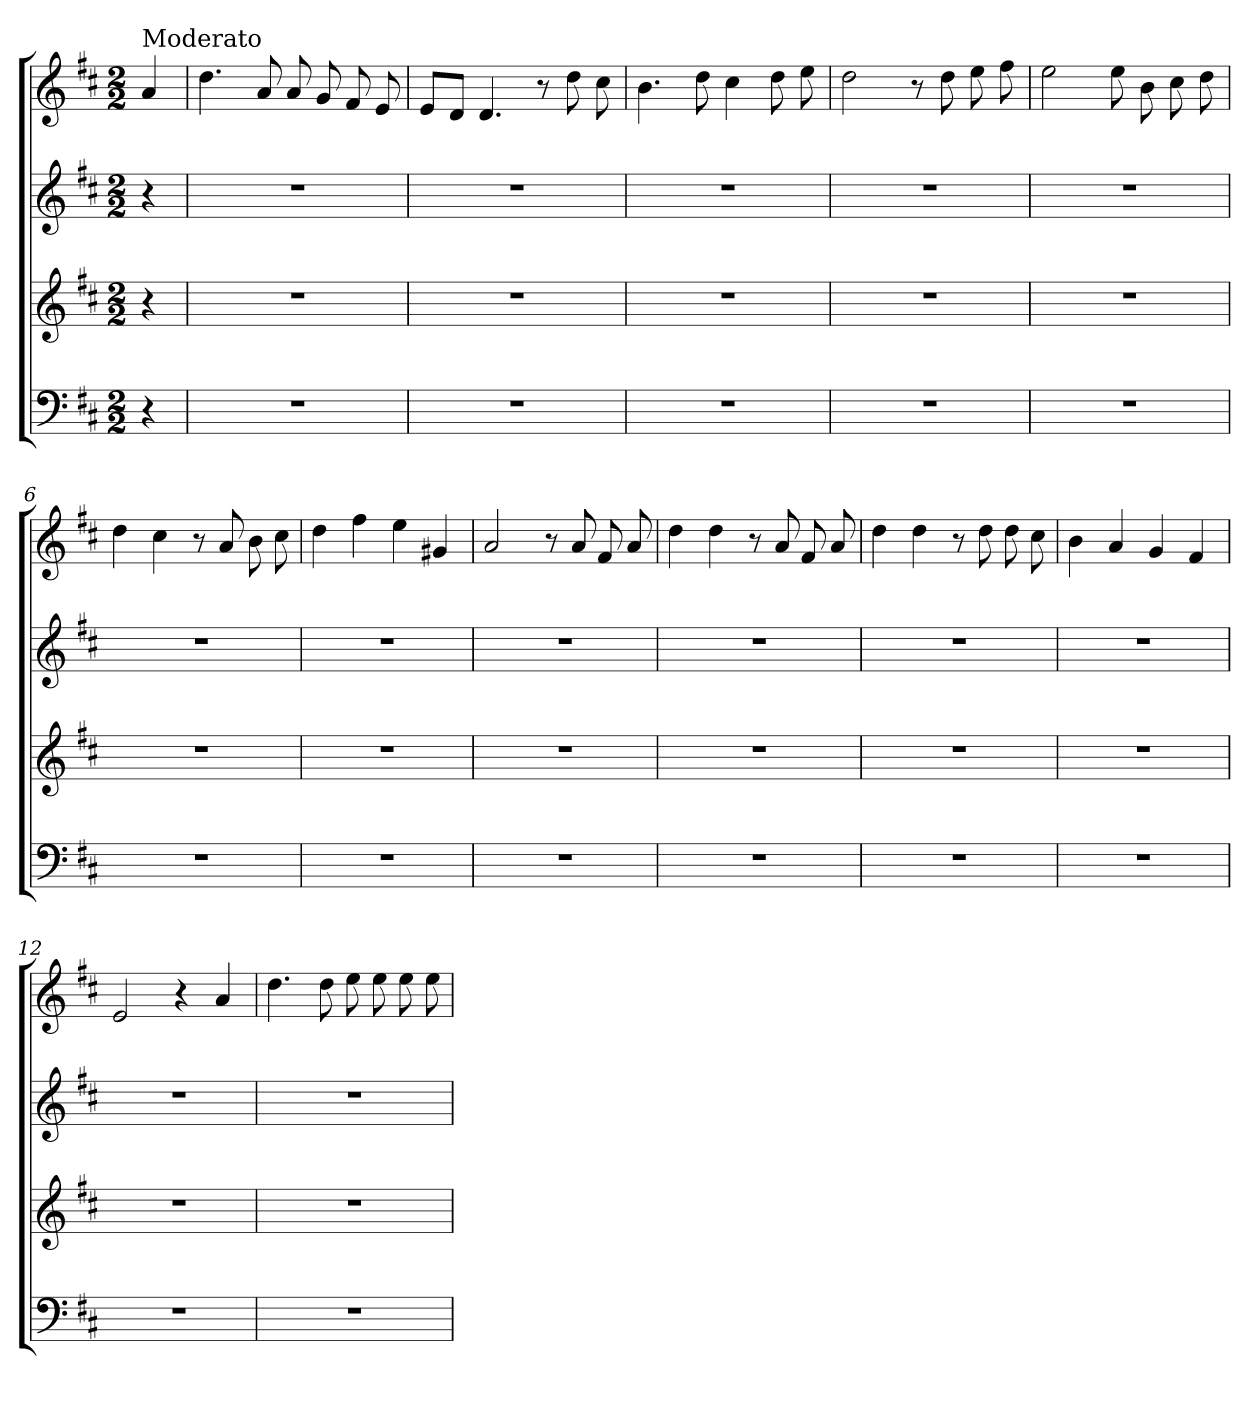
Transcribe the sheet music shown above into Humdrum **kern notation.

**kern	**kern	**kern	**kern
*part4	*part3	*part2	*part1
*staff4	*staff3	*staff2	*staff1
*clefF4	*clefG2	*clefG2	*clefG2
*k[f#c#]	*k[f#c#]	*k[f#c#]	*k[f#c#]
*D:	*D:	*D:	*D:
*M2/2	*M2/2	*M2/2	*M2/2
=	=	=	=
!	!	!	!LO:TX:a:t=Moderato
4r	4r	4r	4a/
=1	=1	=1	=1
1r	1r	1r	4.dd\
.	.	.	8a/
.	.	.	8a/
.	.	.	8g/
.	.	.	8f#/
.	.	.	8e/
=2	=2	=2	=2
1r	1r	1r	8e/L
.	.	.	8d/J
.	.	.	4.d/
.	.	.	8r
.	.	.	8dd\
.	.	.	8cc#\
=3	=3	=3	=3
1r	1r	1r	4.b\
.	.	.	8dd\
.	.	.	4cc#\
.	.	.	8dd\
.	.	.	8ee\
=4	=4	=4	=4
1r	1r	1r	2dd\
.	.	.	8r
.	.	.	8dd\
.	.	.	8ee\
.	.	.	8ff#\
!!LO:LB:g=z
=5	=5	=5	=5
1r	1r	1r	2ee\
.	.	.	8ee\
.	.	.	8b\
.	.	.	8cc#\
.	.	.	8dd\
=6	=6	=6	=6
1r	1r	1r	4dd\
.	.	.	4cc#\
.	.	.	8r
.	.	.	8a/
.	.	.	8b\
.	.	.	8cc#\
=7	=7	=7	=7
1r	1r	1r	4dd\
.	.	.	4ff#\
.	.	.	4ee\
.	.	.	4g#X/
=8	=8	=8	=8
1r	1r	1r	2a/
.	.	.	8r
.	.	.	8a/
.	.	.	8f#/
.	.	.	8a/
=9	=9	=9	=9
1r	1r	1r	4dd\
.	.	.	4dd\
.	.	.	8r
.	.	.	8a/
.	.	.	8f#/
.	.	.	8a/
!!LO:PB:g=z
=10	=10	=10	=10
1r	1r	1r	4dd\
.	.	.	4dd\
.	.	.	8r
.	.	.	8dd\
.	.	.	8dd\
.	.	.	8cc#\
=11	=11	=11	=11
1r	1r	1r	4b\
.	.	.	4a/
.	.	.	4g/
.	.	.	4f#/
=12	=12	=12	=12
1r	1r	1r	2e/
.	.	.	4r
.	.	.	4a/
=13	=13	=13	=13
1r	1r	1r	4.dd\
.	.	.	8dd\
.	.	.	8ee\
.	.	.	8ee\
.	.	.	8ee\
.	.	.	8ee\
=	=	=	=
*-	*-	*-	*-
